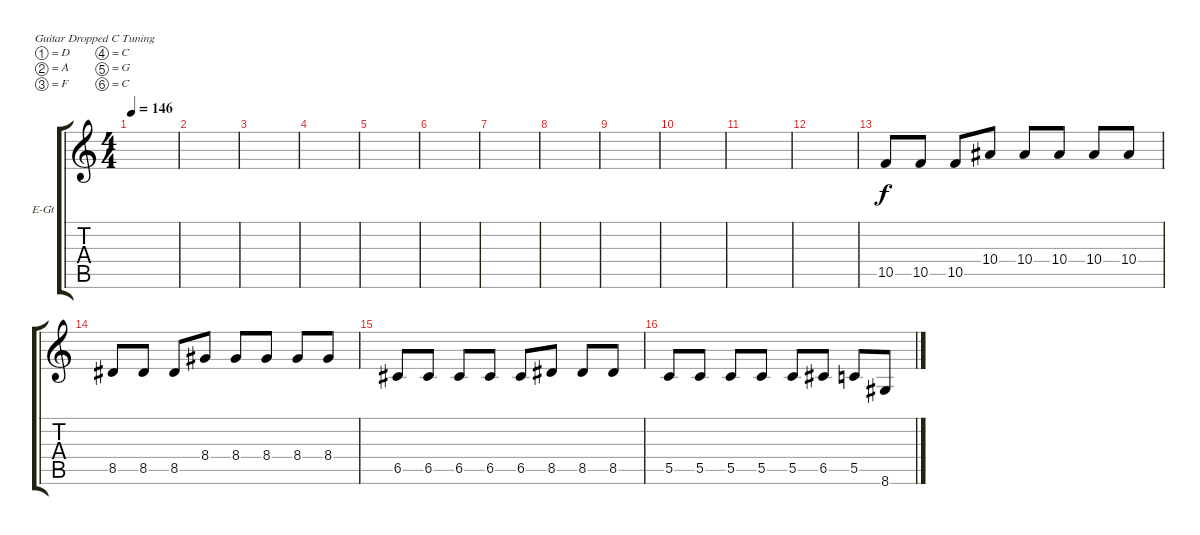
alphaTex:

\defaultSystemsLayout 4
\bracketExtendMode groupsimilarinstruments
\firstSystemTrackNameOrientation horizontal
\otherSystemsTrackNameOrientation horizontal
\track ("Rhythm" "E-Gt") {instrument electricguitarclean}
\staff {score tabs}
\tuning (D4 A3 F3 C3 G2 C2)
\ts (4 4)
\tempo 146
\clef g2
\ks c
|
|
|
|
|
|
|
|
|
|
|
|
10.5.8 10.5.8 10.5.8 10.4.8 10.4.8 10.4.8 10.4.8 10.4.8 |
8.5.8 8.5.8 8.5.8 8.4.8 8.4.8 8.4.8 8.4.8 8.4.8 |
6.5.8 6.5.8 6.5.8 6.5.8 6.5.8 8.5.8 8.5.8 8.5.8 |
5.5.8 5.5.8 5.5.8 5.5.8 5.5.8 6.5.8 5.5.8 8.6.8
